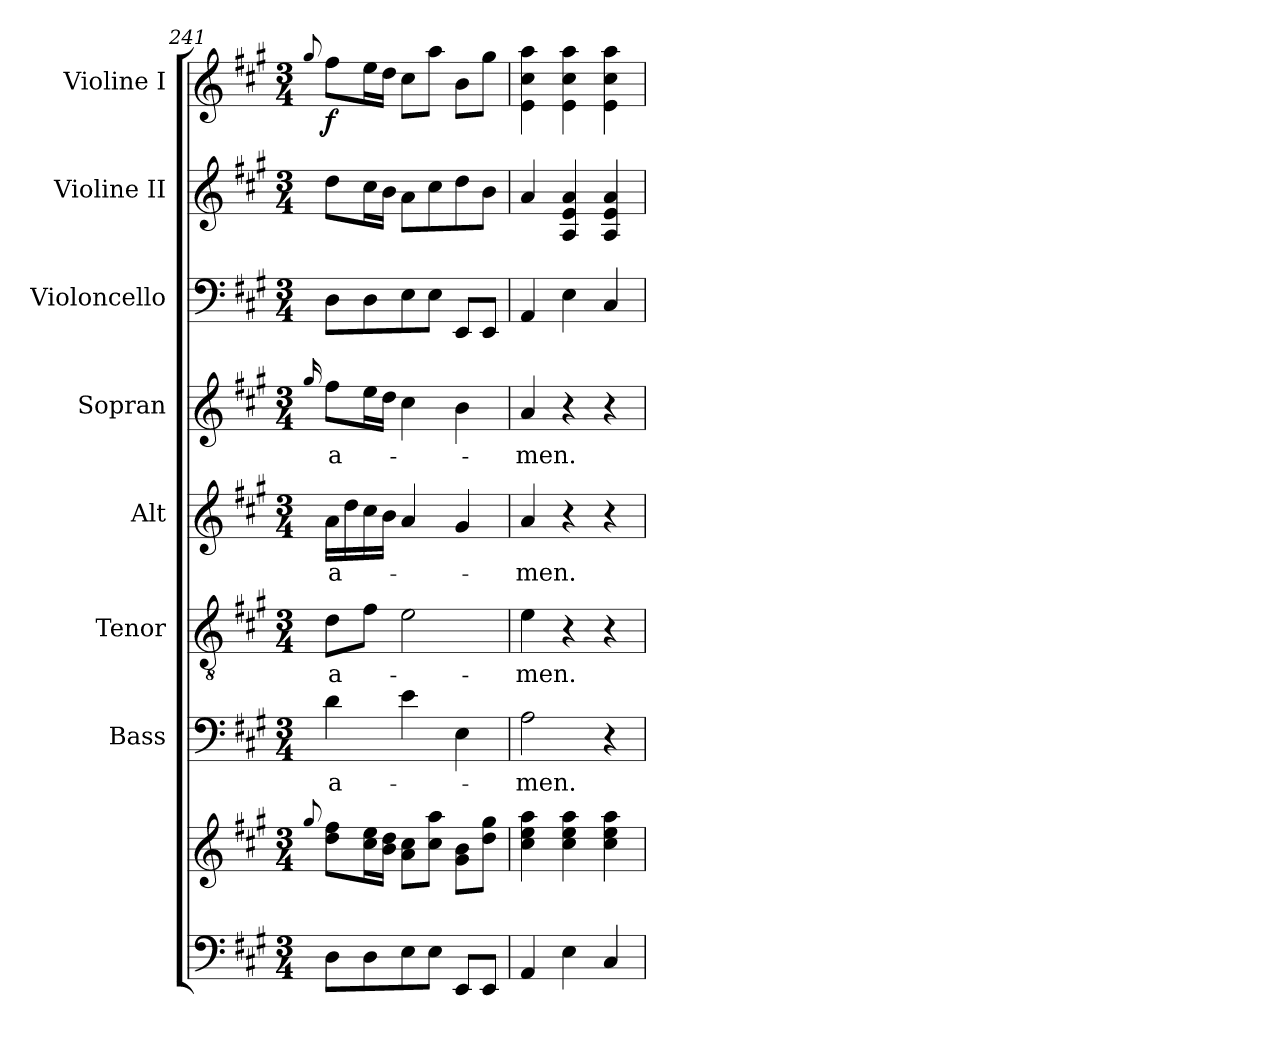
**kern	**kern	**kern	**text	**kern	**text	**kern	**text	**kern	**text	**kern	**kern	**kern	**dynam
*part8	*part8	*part7	*part7	*part6	*part6	*part5	*part5	*part4	*part4	*part3	*part2	*part1	*part1
*staff9	*staff8	*staff7	*staff7	*staff6	*staff6	*staff5	*staff5	*staff4	*staff4	*staff3	*staff2	*staff1	*staff1
*	*	*I"Bass	*	*I"Tenor	*	*I"Alt	*	*I"Sopran	*	*I"Violoncello	*I"Violine II	*I"Violine I	*
*	*	*I'B.	*	*I'T.	*	*I'A.	*	*I'S.	*	*I'Vc.	*I'Vl. II	*I'Vl. I	*
*clefF4	*clefG2	*clefF4	*	*clefGv2	*	*clefG2	*	*clefG2	*	*clefF4	*clefG2	*clefG2	*
*	*	*	*	*	*	*	*	*	*	*ITrd7c12	*	*	*
*k[f#c#g#]	*k[f#c#g#]	*k[f#c#g#]	*	*k[f#c#g#]	*	*k[f#c#g#]	*	*k[f#c#g#]	*	*k[f#c#g#]	*k[f#c#g#]	*k[f#c#g#]	*
*A:	*A:	*A:	*	*A:	*	*A:	*	*A:	*	*A:	*A:	*A:	*
*M3/4	*M3/4	*M3/4	*	*M3/4	*	*M3/4	*	*M3/4	*	*M3/4	*M3/4	*M3/4	*
=241	=241	=241	=241	=241	=241	=241	=241	=241	=241	=241	=241	=241	=241
.	8qqgg#/	.	.	.	.	.	.	16qqgg#/	.	.	.	8qqgg#/	.
!	!	!	!LO:LY:b	!	!LO:LY:b	!	!LO:LY:b	!	!LO:LY:b	!	!	!	!LO:DY:b
8D\L	8dd\ 8ff#\L	4d\	a-	8d\L	a-	16a\LL	a-	8ff#\L	a-	8DD\L	8dd\L	8ff#\L	f
.	.	.	.	.	.	16dd\	.	.	.	.	.	.	.
8D\	16cc#\ 16ee\L	.	.	8f#\J	.	16cc#\	.	16ee\L	.	8DD\	16cc#\L	16ee\L	.
.	16b\ 16dd\JJ	.	.	.	.	16b\JJ	.	16dd\JJ	.	.	16b\JJ	16dd\JJ	.
8E\	8a\ 8cc#\L	4e\	.	2e\	.	4a/	.	4cc#\	.	8EE\	8a\L	8cc#\L	.
8E\J	8cc#\ 8aa\J	.	.	.	.	.	.	.	.	8EE\J	8cc#\	8aa\J	.
8EE/L	8g#\ 8b\L	4E\	.	.	.	4g#/	.	4b\	.	8EEE/L	8dd\	8b\L	.
8EE/J	8dd\ 8gg#\J	.	.	.	.	.	.	.	.	8EEE/J	8b\J	8gg#\J	.
=242	=242	=242	=242	=242	=242	=242	=242	=242	=242	=242	=242	=242	=242
!	!	!	!LO:LY:b	!	!LO:LY:b	!	!LO:LY:b	!	!LO:LY:b	!	!	!	!
4AA/	4cc#\ 4ee\ 4aa\	2A\	-men.	4e\	-men.	4a/	-men.	4a/	-men.	4AAA/	4a/	4e\ 4cc#\ 4aa\	.
4E\	4cc#\ 4ee\ 4aa\	.	.	4r	.	4r	.	4r	.	4EE\	4A/ 4e/ 4a/	4e\ 4cc#\ 4aa\	.
4C#/	4cc#\ 4ee\ 4aa\	4r	.	4r	.	4r	.	4r	.	4CC#/	4A/ 4e/ 4a/	4e\ 4cc#\ 4aa\	.
=	=	=	=	=	=	=	=	=	=	=	=	=	=
*-	*-	*-	*-	*-	*-	*-	*-	*-	*-	*-	*-	*-	*-
